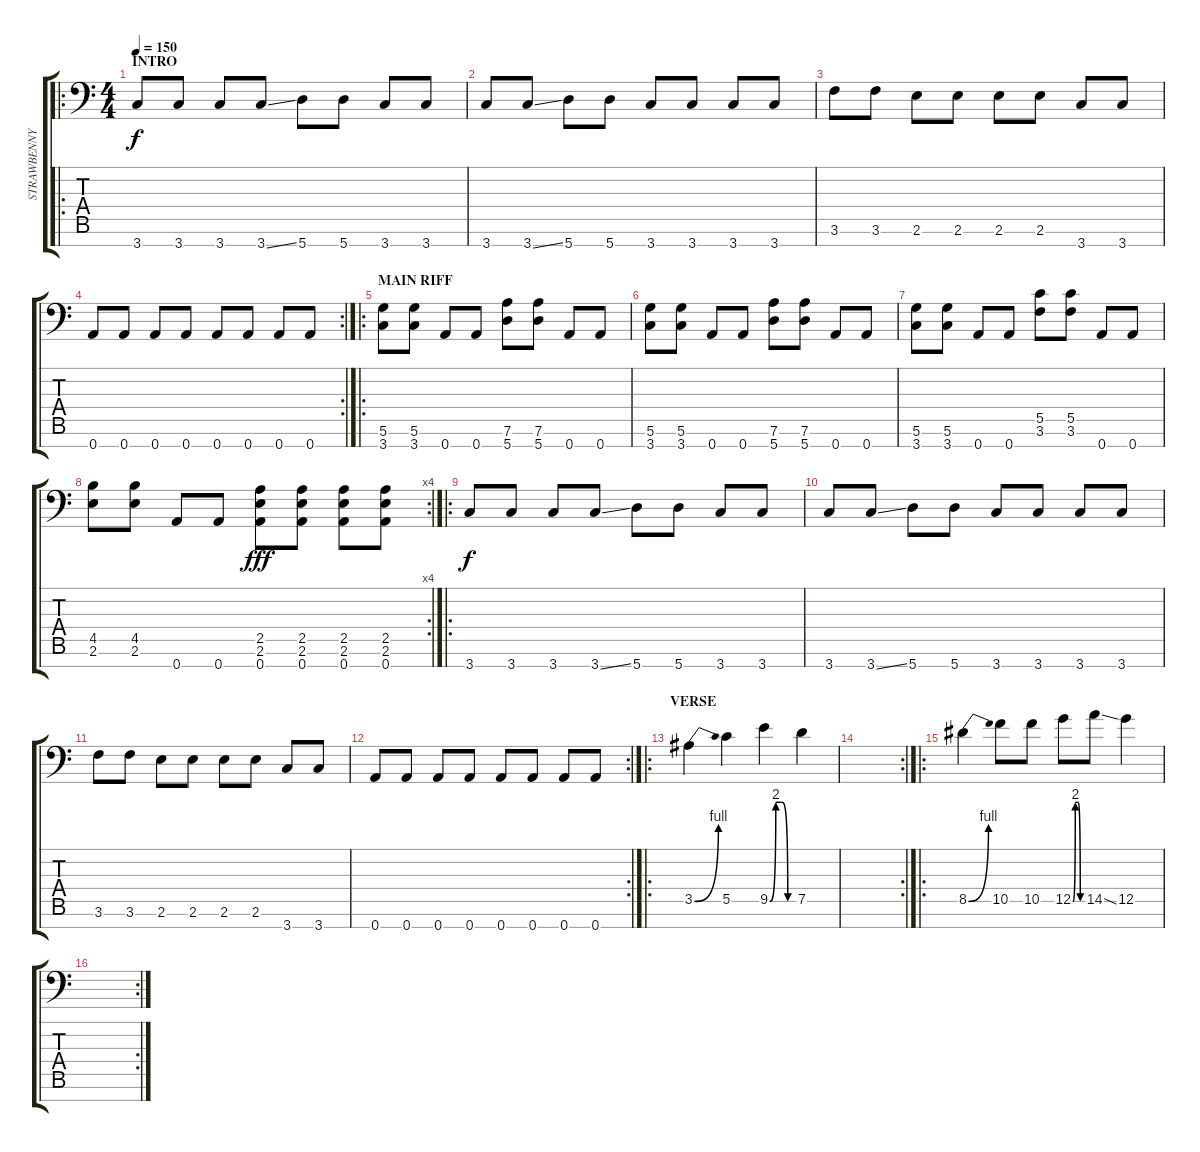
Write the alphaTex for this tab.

\track ("STRAWBENNY" "STRAWBENNY") {instrument slapbass1}
\staff {score tabs}
\tuning (D4 A3 F3 C3 G2 D2 A1) {hide}
\ro
\ts (4 4)
\section ("" "INTRO")
\tempo 150
\clef f4
\ks c
3.7.8{dy f instrument slapbass1} 3.7.8 3.7.8 3.7{ss}.8 5.7.8 5.7.8 3.7.8 3.7.8 |
3.7.8 3.7{ss}.8 5.7.8 5.7.8 3.7.8 3.7.8 3.7.8 3.7.8 |
3.6.8 3.6.8 2.6.8 2.6.8 2.6.8 2.6.8 3.7.8 3.7.8 |
\rc 2
0.7.8 0.7.8 0.7.8 0.7.8 0.7.8 0.7.8 0.7.8 0.7.8 |
\ro
\section ("" "MAIN RIFF")
(5.6 3.7).8 (5.6 3.7).8 0.7.8 0.7.8 (7.6 5.7).8 (7.6 5.7).8 0.7.8 0.7.8 |
(5.6 3.7).8 (5.6 3.7).8 0.7.8 0.7.8 (7.6 5.7).8 (7.6 5.7).8 0.7.8 0.7.8 |
(5.6 3.7).8 (5.6 3.7).8 0.7.8 0.7.8 (5.5 3.6).8 (5.5 3.6).8 0.7.8 0.7.8 |
\rc 4
(4.5 2.6).8 (4.5 2.6).8 0.7.8 0.7.8 (2.5 2.6 0.7).8{dy fff} (2.5 2.6 0.7).8 (2.5 2.6 0.7).8 (2.5 2.6 0.7).8 |
\ro
3.7.8{dy f} 3.7.8 3.7.8 3.7{ss}.8 5.7.8 5.7.8 3.7.8 3.7.8 |
3.7.8 3.7{ss}.8 5.7.8 5.7.8 3.7.8 3.7.8 3.7.8 3.7.8 |
3.6.8 3.6.8 2.6.8 2.6.8 2.6.8 2.6.8 3.7.8 3.7.8 |
\rc 2
0.7.8 0.7.8 0.7.8 0.7.8 0.7.8 0.7.8 0.7.8 0.7.8 |
\ro
\section ("" "VERSE")
3.5{be (bend 0 0 60 4)}.4{balance 0} 5.5.4 9.5{be (custom 0 0 15 8 30 8 45 0 60 0)}.4 7.5.4 |
\rc 2
|
\ro
8.5{be (bend 0 0 60 4)}.4 10.5.8 10.5.8 12.5{be (custom 0 0 15 8 30 8 45 0 60 0)}.8 14.5{ss}.8 12.5.4 |
\rc 2
